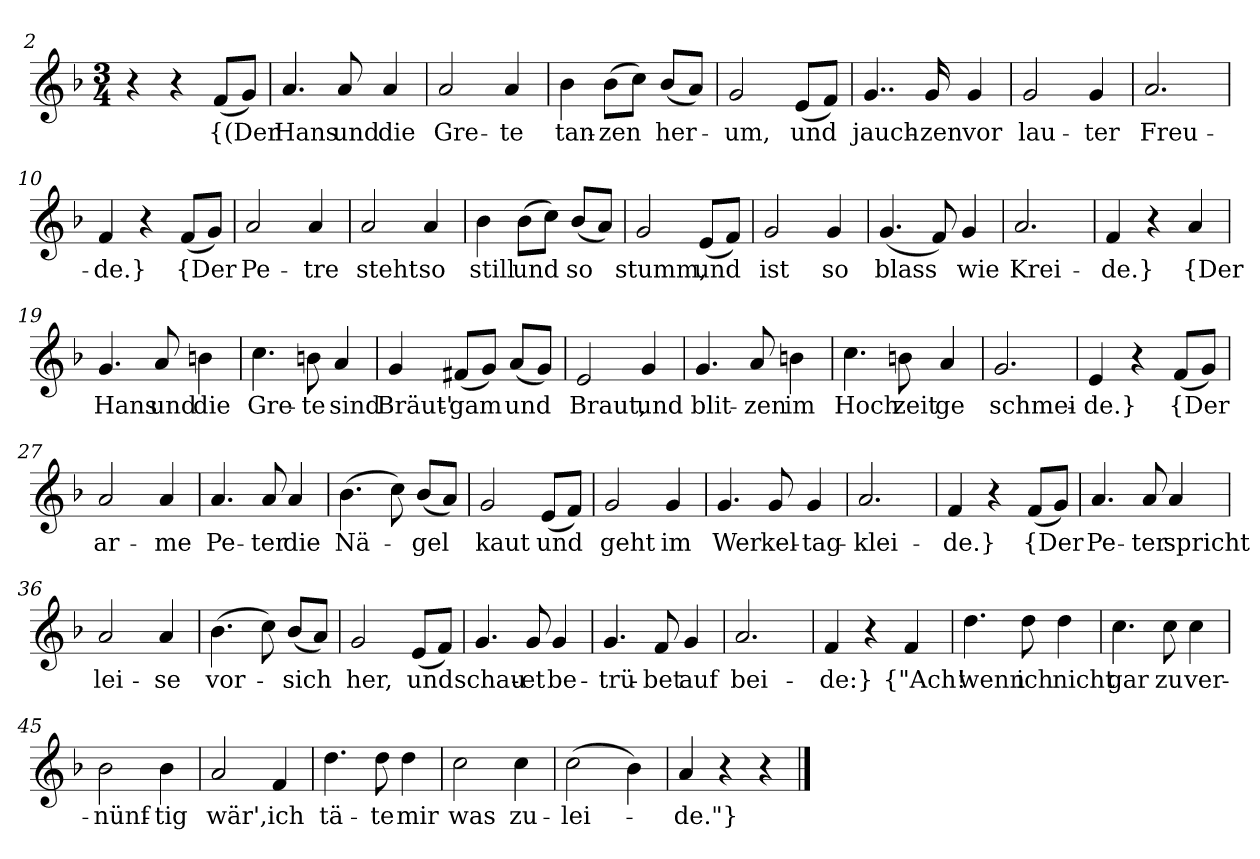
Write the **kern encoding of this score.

**kern	**text
*part1	*part1
*staff1	*staff1
*clefG2	*
*k[b-]	*
*M3/4	*
=2	=2
4r	.
4r	.
(8f/L	{(Der
8g/J)	.
=3	=3
4.a	Hans
8a	und
4a	die
=4	=4
2a	Gre-
4a	-te
=5	=5
4b-	tan-
(8b-\L	-zen
8cc\J)	.
(8b-/L	her-
8a/J)	.
=6	=6
2g	-um,
(8e/L	und
8f/J)	.
=7	=7
4..g	jauch-
16g	-zen
4g	vor
=8	=8
2g	lau-
4g	-ter
=9	=9
2.a	Freu-
=10	=10
4f	-de.}
4r	.
(8f/L	{Der
8g/J)	.
=11	=11
2a	Pe-
4a	-tre
=12	=12
2a	steht
4a	so
=13	=13
4b-	still
(8b-\L	und
8cc\J)	.
(8b-/L	so
8a/J)	.
=14	=14
2g	stumm,
(8e/L	und
8f/J)	.
=15	=15
2g	ist
4g	so
=16	=16
(4.g	blass
8f)	.
4g	wie
=17	=17
2.a	Krei-
=18	=18
4f	-de.}
4r	.
4a	{Der
=19	=19
4.g	Hans
8a	und
4bn	die
=20	=20
4.cc	Gre-
8bn	-te
4a	sind
=21	=21
4g	Bräut'-
(8f#X/L	-gam
8g/J)	.
(8a/L	und
8g/J)	.
=22	=22
2e	Braut,
4g	und
=23	=23
4.g	blit-
8a	-zen
4bn	im
=24	=24
4.cc	Hoch
8bn	zeit
4a	ge
=25	=25
2.g	schmei-
=26	=26
4e	de.}
4r	.
(8f/L	{Der
8g/J)	.
=27	=27
2a	ar-
4a	-me
=28	=28
4.a	Pe-
8a	-ter
4a	die
=29	=29
(4.b-	Nä-
8cc)	.
(8b-/L	-gel
8a/J)	.
=30	=30
2g	kaut
(8e/L	und
8f/J)	.
=31	=31
2g	geht
4g	im
=32	=32
4.g	Wer
8g	-kel-
4g	-tag-
=33	=33
2.a	-klei-
=34	=34
4f	-de.}
4r	.
(8f/L	{Der
8g/J)	.
=35	=35
4.a	Pe-
8a	-ter
4a	spricht
=36	=36
2a	lei-
4a	-se
=37	=37
(4.b-	vor-
8cc)	.
(8b-/L	sich
8a/J)	.
=38	=38
2g	her,
(8e/L	und
8f/J)	.
=39	=39
4.g	schau-
8g	-et
4g	be-
=40	=40
4.g	-trü-
8f	-bet
4g	auf
=41	=41
2.a	bei-
=42	=42
4f	-de:}
4r	.
4f	{"Ach!
=43	=43
4.dd	wenn
8dd	ich
4dd	nicht
=44	=44
4.cc	gar
8cc	zu
4cc	ver-
=45	=45
2b-	-nünf-
4b-	-tig
=46	=46
2a	wär',
4f	ich
=47	=47
4.dd	tä-
8dd	-te
4dd	mir
=48	=48
2cc	was
4cc	zu-
=49	=49
(2cc	-lei-
4b-)	.
=50	=50
4a	-de."}
4r	.
4r	.
==	==
*-	*-
